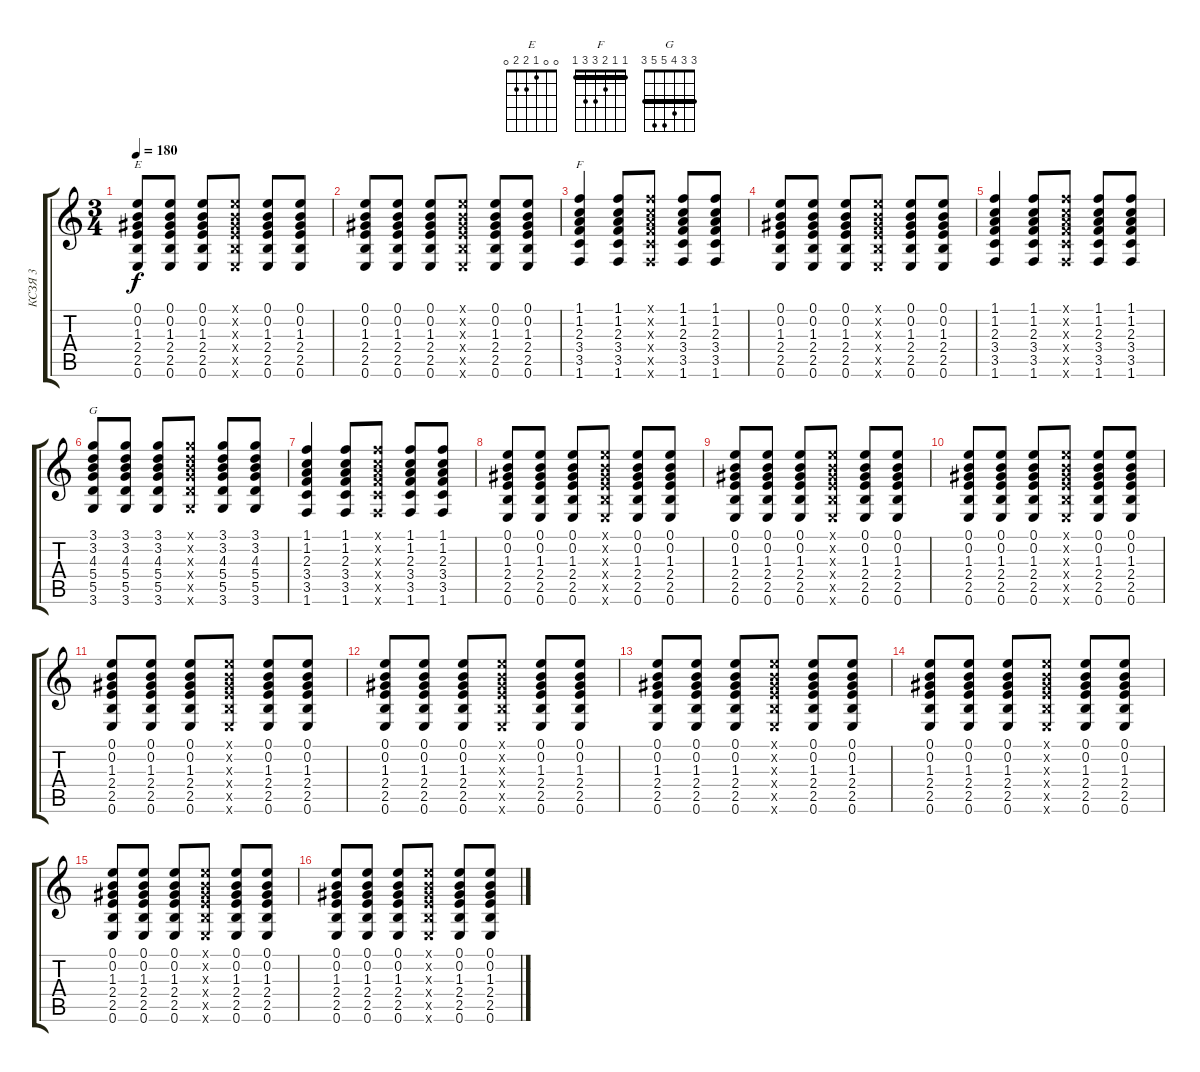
\track ("КСЗЯ 3" "КСЗЯ 3") {instrument acousticguitarnylon}
\staff {score tabs}
\tuning (E4 B3 G3 D3 A2 E2) {hide}
\chord ("E" 0 0 1 2 2 0)
\chord ("F" 1 1 2 3 3 1) {barre 1}
\chord ("G" 3 3 4 5 5 3) {barre 3}
\ts (3 4)
\tempo 180
\clef g2
\ks c
(0.1 0.2 1.3 2.4 2.5 0.6).8{ch "E" dy f} (0.1 0.2 1.3 2.4 2.5 0.6).8 (0.1 0.2 1.3 2.4 2.5 0.6).8 (0.1{x} 0.2{x} 1.3{x} 2.4{x} 2.5{x} 0.6{x}).8 (0.1 0.2 1.3 2.4 2.5 0.6).8 (0.1 0.2 1.3 2.4 2.5 0.6).8 |
(0.1 0.2 1.3 2.4 2.5 0.6).8 (0.1 0.2 1.3 2.4 2.5 0.6).8 (0.1 0.2 1.3 2.4 2.5 0.6).8 (0.1{x} 0.2{x} 1.3{x} 2.4{x} 2.5{x} 0.6{x}).8 (0.1 0.2 1.3 2.4 2.5 0.6).8 (0.1 0.2 1.3 2.4 2.5 0.6).8 |
(1.1 1.2 2.3 3.4 3.5 1.6).4{ch "F"} (1.1 1.2 2.3 3.4 3.5 1.6).8 (1.1{x} 1.2{x} 2.3{x} 3.4{x} 3.5{x} 1.6{x}).8 (1.1 1.2 2.3 3.4 3.5 1.6).8 (1.1 1.2 2.3 3.4 3.5 1.6).8 |
(0.1 0.2 1.3 2.4 2.5 0.6).8 (0.1 0.2 1.3 2.4 2.5 0.6).8 (0.1 0.2 1.3 2.4 2.5 0.6).8 (0.1{x} 0.2{x} 1.3{x} 2.4{x} 2.5{x} 0.6{x}).8 (0.1 0.2 1.3 2.4 2.5 0.6).8 (0.1 0.2 1.3 2.4 2.5 0.6).8 |
(1.1 1.2 2.3 3.4 3.5 1.6).4 (1.1 1.2 2.3 3.4 3.5 1.6).8 (1.1{x} 1.2{x} 2.3{x} 3.4{x} 3.5{x} 1.6{x}).8 (1.1 1.2 2.3 3.4 3.5 1.6).8 (1.1 1.2 2.3 3.4 3.5 1.6).8 |
(3.1 3.2 4.3 5.4 5.5 3.6).8{ch "G"} (3.1 3.2 4.3 5.4 5.5 3.6).8 (3.1 3.2 4.3 5.4 5.5 3.6).8 (3.1{x} 3.2{x} 4.3{x} 5.4{x} 5.5{x} 3.6{x}).8 (3.1 3.2 4.3 5.4 5.5 3.6).8 (3.1 3.2 4.3 5.4 5.5 3.6).8 |
(1.1 1.2 2.3 3.4 3.5 1.6).4 (1.1 1.2 2.3 3.4 3.5 1.6).8 (1.1{x} 1.2{x} 2.3{x} 3.4{x} 3.5{x} 1.6{x}).8 (1.1 1.2 2.3 3.4 3.5 1.6).8 (1.1 1.2 2.3 3.4 3.5 1.6).8 |
(0.1 0.2 1.3 2.4 2.5 0.6).8 (0.1 0.2 1.3 2.4 2.5 0.6).8 (0.1 0.2 1.3 2.4 2.5 0.6).8 (0.1{x} 0.2{x} 1.3{x} 2.4{x} 2.5{x} 0.6{x}).8 (0.1 0.2 1.3 2.4 2.5 0.6).8 (0.1 0.2 1.3 2.4 2.5 0.6).8 |
(0.1 0.2 1.3 2.4 2.5 0.6).8 (0.1 0.2 1.3 2.4 2.5 0.6).8 (0.1 0.2 1.3 2.4 2.5 0.6).8 (0.1{x} 0.2{x} 1.3{x} 2.4{x} 2.5{x} 0.6{x}).8 (0.1 0.2 1.3 2.4 2.5 0.6).8 (0.1 0.2 1.3 2.4 2.5 0.6).8 |
(0.1 0.2 1.3 2.4 2.5 0.6).8 (0.1 0.2 1.3 2.4 2.5 0.6).8 (0.1 0.2 1.3 2.4 2.5 0.6).8 (0.1{x} 0.2{x} 1.3{x} 2.4{x} 2.5{x} 0.6{x}).8 (0.1 0.2 1.3 2.4 2.5 0.6).8 (0.1 0.2 1.3 2.4 2.5 0.6).8 |
(0.1 0.2 1.3 2.4 2.5 0.6).8 (0.1 0.2 1.3 2.4 2.5 0.6).8 (0.1 0.2 1.3 2.4 2.5 0.6).8 (0.1{x} 0.2{x} 1.3{x} 2.4{x} 2.5{x} 0.6{x}).8 (0.1 0.2 1.3 2.4 2.5 0.6).8 (0.1 0.2 1.3 2.4 2.5 0.6).8 |
(0.1 0.2 1.3 2.4 2.5 0.6).8 (0.1 0.2 1.3 2.4 2.5 0.6).8 (0.1 0.2 1.3 2.4 2.5 0.6).8 (0.1{x} 0.2{x} 1.3{x} 2.4{x} 2.5{x} 0.6{x}).8 (0.1 0.2 1.3 2.4 2.5 0.6).8 (0.1 0.2 1.3 2.4 2.5 0.6).8 |
(0.1 0.2 1.3 2.4 2.5 0.6).8 (0.1 0.2 1.3 2.4 2.5 0.6).8 (0.1 0.2 1.3 2.4 2.5 0.6).8 (0.1{x} 0.2{x} 1.3{x} 2.4{x} 2.5{x} 0.6{x}).8 (0.1 0.2 1.3 2.4 2.5 0.6).8 (0.1 0.2 1.3 2.4 2.5 0.6).8 |
(0.1 0.2 1.3 2.4 2.5 0.6).8 (0.1 0.2 1.3 2.4 2.5 0.6).8 (0.1 0.2 1.3 2.4 2.5 0.6).8 (0.1{x} 0.2{x} 1.3{x} 2.4{x} 2.5{x} 0.6{x}).8 (0.1 0.2 1.3 2.4 2.5 0.6).8 (0.1 0.2 1.3 2.4 2.5 0.6).8 |
(0.1 0.2 1.3 2.4 2.5 0.6).8 (0.1 0.2 1.3 2.4 2.5 0.6).8 (0.1 0.2 1.3 2.4 2.5 0.6).8 (0.1{x} 0.2{x} 1.3{x} 2.4{x} 2.5{x} 0.6{x}).8 (0.1 0.2 1.3 2.4 2.5 0.6).8 (0.1 0.2 1.3 2.4 2.5 0.6).8 |
(0.1 0.2 1.3 2.4 2.5 0.6).8 (0.1 0.2 1.3 2.4 2.5 0.6).8 (0.1 0.2 1.3 2.4 2.5 0.6).8 (0.1{x} 0.2{x} 1.3{x} 2.4{x} 2.5{x} 0.6{x}).8 (0.1 0.2 1.3 2.4 2.5 0.6).8 (0.1 0.2 1.3 2.4 2.5 0.6).8
